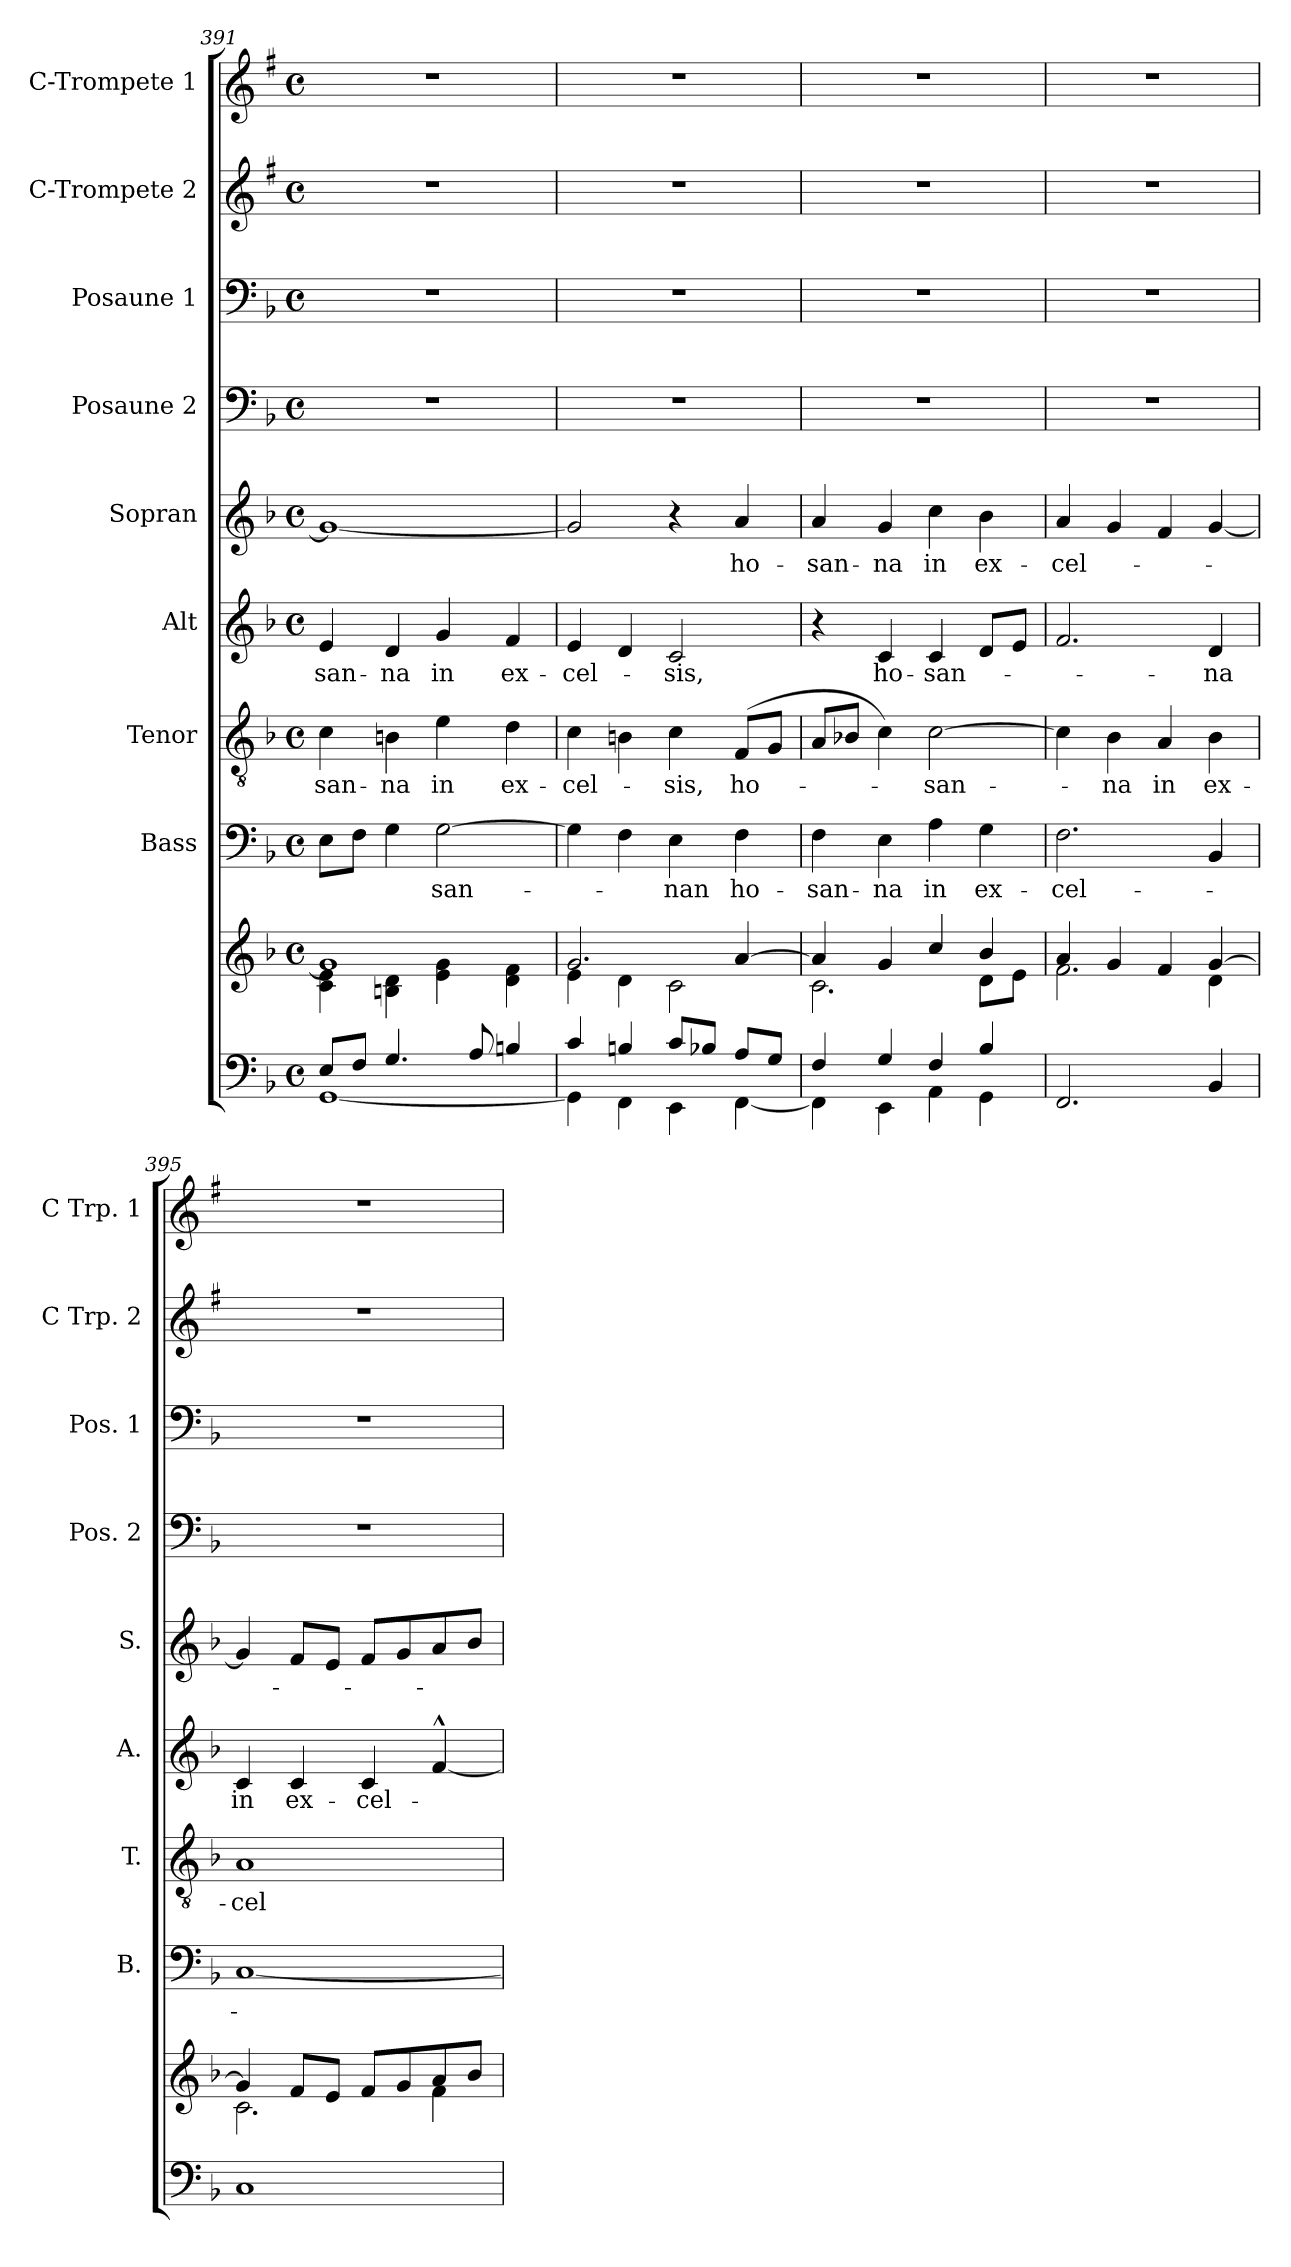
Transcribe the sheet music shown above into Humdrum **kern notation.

**kern	**kern	**kern	**text	**kern	**text	**kern	**text	**kern	**text	**kern	**kern	**kern	**kern
*part9	*part9	*part8	*part8	*part7	*part7	*part6	*part6	*part5	*part5	*part4	*part3	*part2	*part1
*staff10	*staff9	*staff8	*staff8	*staff7	*staff7	*staff6	*staff6	*staff5	*staff5	*staff4	*staff3	*staff2	*staff1
*	*	*I"Bass	*	*I"Tenor	*	*I"Alt	*	*I"Sopran	*	*I"Posaune 2	*I"Posaune 1	*I"C-Trompete 2	*I"C-Trompete 1
*	*	*I'B.	*	*I'T.	*	*I'A.	*	*I'S.	*	*I'Pos. 2	*I'Pos. 1	*I'C Trp. 2	*I'C Trp. 1
*clefF4	*clefG2	*clefF4	*	*clefGv2	*	*clefG2	*	*clefG2	*	*clefF4	*clefF4	*clefG2	*clefG2
*	*	*	*	*	*	*	*	*	*	*	*	*ITrd1c2	*ITrd1c2
*k[b-]	*k[b-]	*k[b-]	*	*k[b-]	*	*k[b-]	*	*k[b-]	*	*k[b-]	*k[b-]	*k[b-]	*k[b-]
*F:	*F:	*F:	*	*F:	*	*F:	*	*F:	*	*F:	*F:	*F:	*F:
*M4/4	*M4/4	*M4/4	*	*M4/4	*	*M4/4	*	*M4/4	*	*M4/4	*M4/4	*M4/4	*M4/4
*met(c)	*met(c)	*met(c)	*	*met(c)	*	*met(c)	*	*met(c)	*	*met(c)	*met(c)	*met(c)	*met(c)
=391	=391	=391	=391	=391	=391	=391	=391	=391	=391	=391	=391	=391	=391
*^	*^	*	*	*	*	*	*	*	*	*	*	*	*
!	!	!	!	!	!	!	!LO:LY:b	!	!LO:LY:b	!	!	!	!	!	!
8E/L	[<1GG	1g]	4c\ 4e\	8E\L	.	4c\	-san-	4e/	-san-	1g_	.	1r	1r	1r	1r
8F/J	.	.	.	8F\J	.	.	.	.	.	.	.	.	.	.	.
!	!	!	!	!	!	!	!LO:LY:b	!	!LO:LY:b	!	!	!	!	!	!
4.G/	.	.	4Bn\ 4d\	4G\	.	4Bn\	-na	4d/	-na	.	.	.	.	.	.
!	!	!	!	!	!LO:LY:b	!	!LO:LY:b	!	!LO:LY:b	!	!	!	!	!	!
.	.	.	4e\ 4g\	[2G\	-san-	4e\	in	4g/	in	.	.	.	.	.	.
8A/	.	.	.	.	.	.	.	.	.	.	.	.	.	.	.
!	!	!	!	!	!	!	!LO:LY:b	!	!LO:LY:b	!	!	!	!	!	!
4Bn/	.	.	4d\ 4f\	.	.	4d\	ex-	4f/	ex-	.	.	.	.	.	.
=392	=392	=392	=392	=392	=392	=392	=392	=392	=392	=392	=392	=392	=392	=392	=392
!	!	!	!	!	!	!	!LO:LY:b	!	!LO:LY:b	!	!	!	!	!	!
4c/	4GG\]	2.g/	4e\	4G\]	.	4c\	-cel-	4e/	-cel-	2g/]	.	1r	1r	1r	1r
4Bn/	4FF\	.	4d\	4F\	.	4Bn\	.	4d/	.	.	.	.	.	.	.
!	!	!	!	!	!LO:LY:b	!	!LO:LY:b	!	!LO:LY:b	!	!	!	!	!	!
8c/L	4EE\	.	2c\	4E\	-nan	4c\	-sis,	2c/	-sis,	4r	.	.	.	.	.
8B-X/J	.	.	.	.	.	.	.	.	.	.	.	.	.	.	.
!	!	!	!	!	!LO:LY:b	!	!LO:LY:b	!	!	!	!LO:LY:b	!	!	!	!
8A/L	[<4FF\	[>4a/	.	4F\	ho-	(>8F/L	ho-	.	.	4a/	ho-	.	.	.	.
8G/J	.	.	.	.	.	8G/J	.	.	.	.	.	.	.	.	.
=393	=393	=393	=393	=393	=393	=393	=393	=393	=393	=393	=393	=393	=393	=393	=393
!	!	!	!	!	!LO:LY:b	!	!	!	!	!	!LO:LY:b	!	!	!	!
4F/	4FF\]	4a/]	2.c\	4F\	-san-	8A/L	.	4r	.	4a/	-san-	1r	1r	1r	1r
.	.	.	.	.	.	8B-X/J	.	.	.	.	.	.	.	.	.
!	!	!	!	!	!LO:LY:b	!	!	!	!LO:LY:b	!	!LO:LY:b	!	!	!	!
4G/	4EE\	4g/	.	4E\	-na	4c\)	.	4c/	ho-	4g/	-na	.	.	.	.
!	!	!	!	!	!LO:LY:b	!	!LO:LY:b	!	!LO:LY:b	!	!LO:LY:b	!	!	!	!
4F/	4AA\	4cc/	.	4A\	in	[2c\	-san-	4c/	-san-	4cc\	in	.	.	.	.
!	!	!	!	!	!LO:LY:b	!	!	!	!	!	!LO:LY:b	!	!	!	!
4B-/	4GG\	4b-/	8d\L	4G\	ex-	.	.	8d/L	.	4b-\	ex-	.	.	.	.
.	.	.	8e\J	.	.	.	.	8e/J	.	.	.	.	.	.	.
*v	*v	*	*	*	*	*	*	*	*	*	*	*	*	*	*
!!LO:PB:g=z
=394	=394	=394	=394	=394	=394	=394	=394	=394	=394	=394	=394	=394	=394	=394
!	!	!	!	!LO:LY:b	!	!	!	!	!	!LO:LY:b	!	!	!	!
2.FF/	4a/	2.f\	2.F\	-cel-	4c\]	.	2.f/	.	4a/	-cel-	1r	1r	1r	1r
!	!	!	!	!	!	!LO:LY:b	!	!	!	!	!	!	!	!
.	4g/	.	.	.	4B-\	-na	.	.	4g/	.	.	.	.	.
!	!	!	!	!	!	!LO:LY:b	!	!	!	!	!	!	!	!
.	4f/	.	.	.	4A/	in	.	.	4f/	.	.	.	.	.
!	!	!	!	!	!	!LO:LY:b	!	!LO:LY:b	!	!	!	!	!	!
4BB-/	[>4g/	4d\	4BB-/	.	4B-\	ex-	4d/	-na	[4g/	.	.	.	.	.
=395	=395	=395	=395	=395	=395	=395	=395	=395	=395	=395	=395	=395	=395	=395
!	!	!	!	!	!	!LO:LY:b	!	!LO:LY:b	!	!	!	!	!	!
1C	4g/]	2.c\	[1C	.	1A	-cel-	4c/	in	4g/]	.	1r	1r	1r	1r
!	!	!	!	!	!	!	!	!LO:LY:b	!	!	!	!	!	!
.	8f/L	.	.	.	.	.	4c/	ex-	8f/L	.	.	.	.	.
.	8e/J	.	.	.	.	.	.	.	8e/J	.	.	.	.	.
!	!	!	!	!	!	!	!	!LO:LY:b	!	!	!	!	!	!
.	8f/L	.	.	.	.	.	4c/	-cel-	8f/L	.	.	.	.	.
.	8g/	.	.	.	.	.	.	.	8g/	.	.	.	.	.
.	8a/	4f\	.	.	.	.	[4f^^>/	.	8a/	.	.	.	.	.
.	8b-/J	.	.	.	.	.	.	.	8b-/J	.	.	.	.	.
*	*v	*v	*	*	*	*	*	*	*	*	*	*	*	*
=	=	=	=	=	=	=	=	=	=	=	=	=	=
*-	*-	*-	*-	*-	*-	*-	*-	*-	*-	*-	*-	*-	*-
